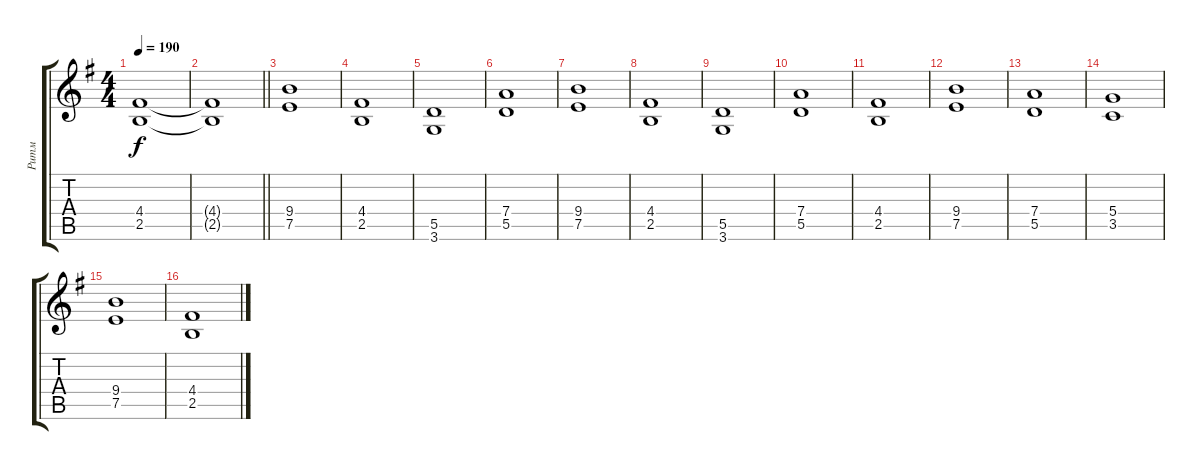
\track ("Ритм" "Ритм") {instrument distortionguitar}
\staff {score tabs}
\tuning (E4 B3 G3 D3 A2 E2) {hide}
\ts (4 4)
\tempo 190
\clef g2
\ks g
(4.4{t} 2.5{t}).1{dy f} |
\barLineRight lightlight
(4.4{t} 2.5{t}).1 |
(9.4 7.5).1{volume 5 instrument overdrivenguitar} |
(4.4 2.5).1 |
(5.5 3.6).1 |
(7.4 5.5).1 |
(9.4 7.5).1 |
(4.4 2.5).1 |
(5.5 3.6).1 |
(7.4 5.5).1 |
(4.4 2.5).1{volume 9 instrument distortionguitar} |
(9.4 7.5).1 |
(7.4 5.5).1 |
(5.4 3.5).1 |
(9.4 7.5).1 |
(4.4 2.5).1
